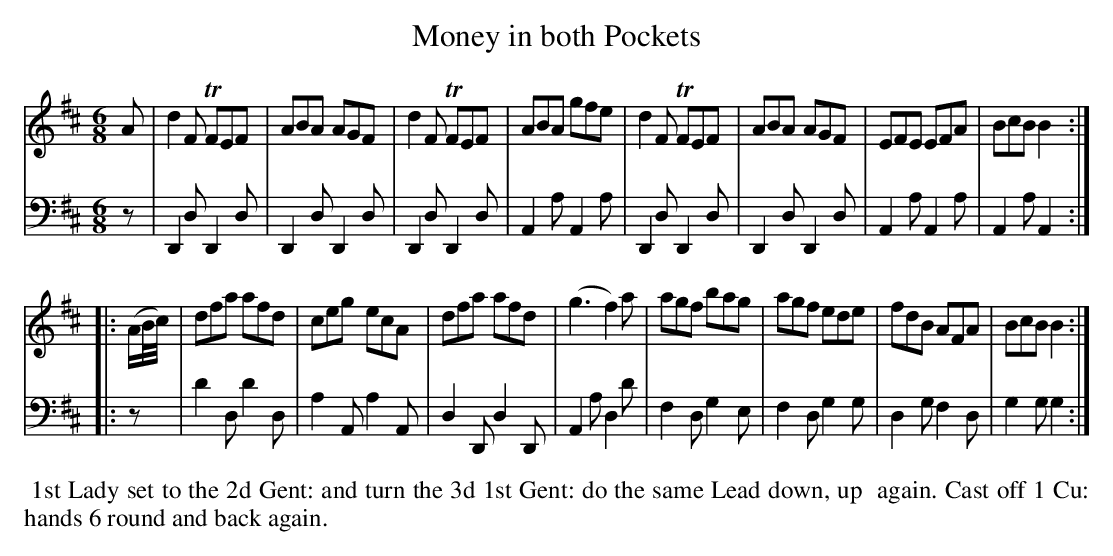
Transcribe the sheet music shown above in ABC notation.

X:1
T: Money in both Pockets
M: 6/8
L: 1/8
K: D
V: 1
A |\
d2F TFEF | ABA AGF | d2F TFEF | ABA gfe |\
d2F TFEF | ABA AGF | EFE EFA | BcB B2 :|
|: (A/B//c//) |\
dfa afd | ceg ecA | dfa afd | (g3 f2)a |\
agf bag | agf ede | fdB AFA | BcB B2 :|
V: 2 clef=bass middle=d
z |\
D2d D2d | D2d D2d | D2d D2d | A2a A2a | D2d D2d |
D2d D2d | A2a A2a | A2a A2 :||: z | d'2d d'2d | a2A a2A | d2D d2D |
A2a d2d' | f2d g2e | f2d g2g | d2g f2d | g2g g2 :|
